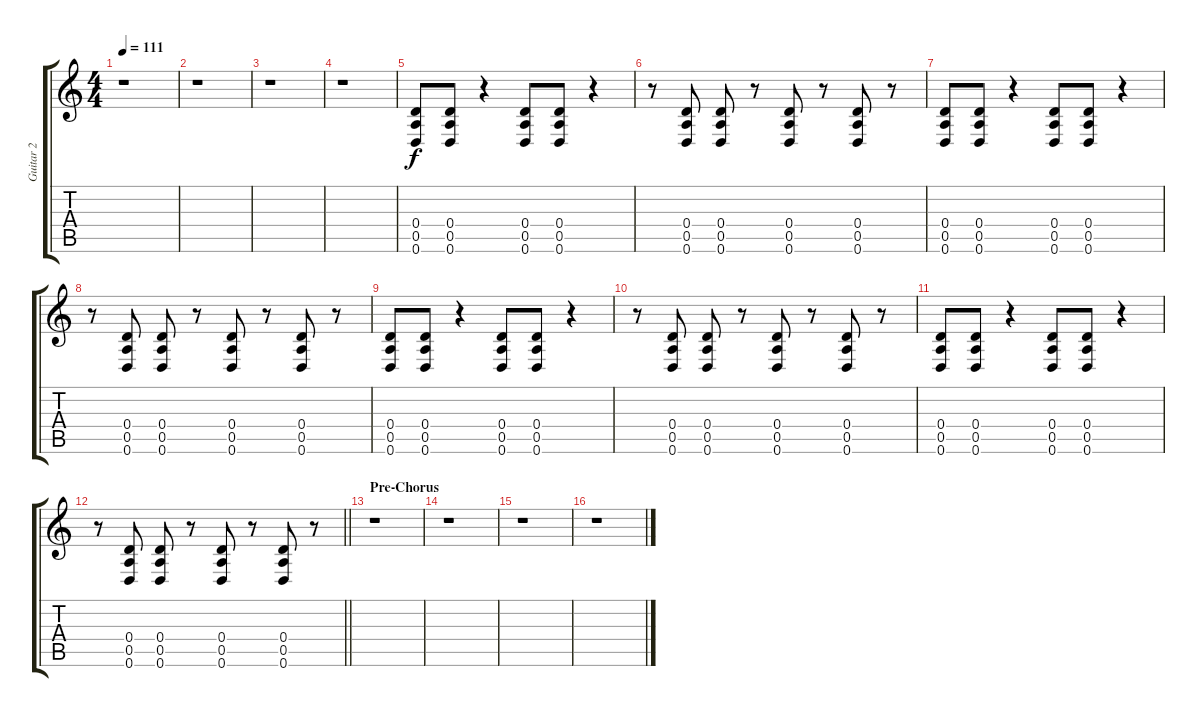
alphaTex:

\track ("Guitar 2" "Guitar 2") {instrument distortionguitar}
\staff {score tabs}
\tuning (E4 B3 G3 D3 A2 D2) {hide}
\ts (4 4)
\tempo 111
\clef g2
\ks c
r.1{dy f} |
r.1 |
r.1 |
r.1 |
(0.4 0.5 0.6).8 (0.4 0.5 0.6).8 r.4 (0.4 0.5 0.6).8 (0.4 0.5 0.6).8 r.4 |
r.8 (0.4 0.5 0.6).8 (0.4 0.5 0.6).8 r.8 (0.4 0.5 0.6).8 r.8 (0.4 0.5 0.6).8 r.8 |
(0.4 0.5 0.6).8 (0.4 0.5 0.6).8 r.4 (0.4 0.5 0.6).8 (0.4 0.5 0.6).8 r.4 |
r.8 (0.4 0.5 0.6).8 (0.4 0.5 0.6).8 r.8 (0.4 0.5 0.6).8 r.8 (0.4 0.5 0.6).8 r.8 |
(0.4 0.5 0.6).8 (0.4 0.5 0.6).8 r.4 (0.4 0.5 0.6).8 (0.4 0.5 0.6).8 r.4 |
r.8 (0.4 0.5 0.6).8 (0.4 0.5 0.6).8 r.8 (0.4 0.5 0.6).8 r.8 (0.4 0.5 0.6).8 r.8 |
(0.4 0.5 0.6).8 (0.4 0.5 0.6).8 r.4 (0.4 0.5 0.6).8 (0.4 0.5 0.6).8 r.4 |
\barLineRight lightlight
r.8 (0.4 0.5 0.6).8 (0.4 0.5 0.6).8 r.8 (0.4 0.5 0.6).8 r.8 (0.4 0.5 0.6).8 r.8 |
\section ("" "Pre-Chorus")
r.1 |
r.1 |
r.1 |
r.1
